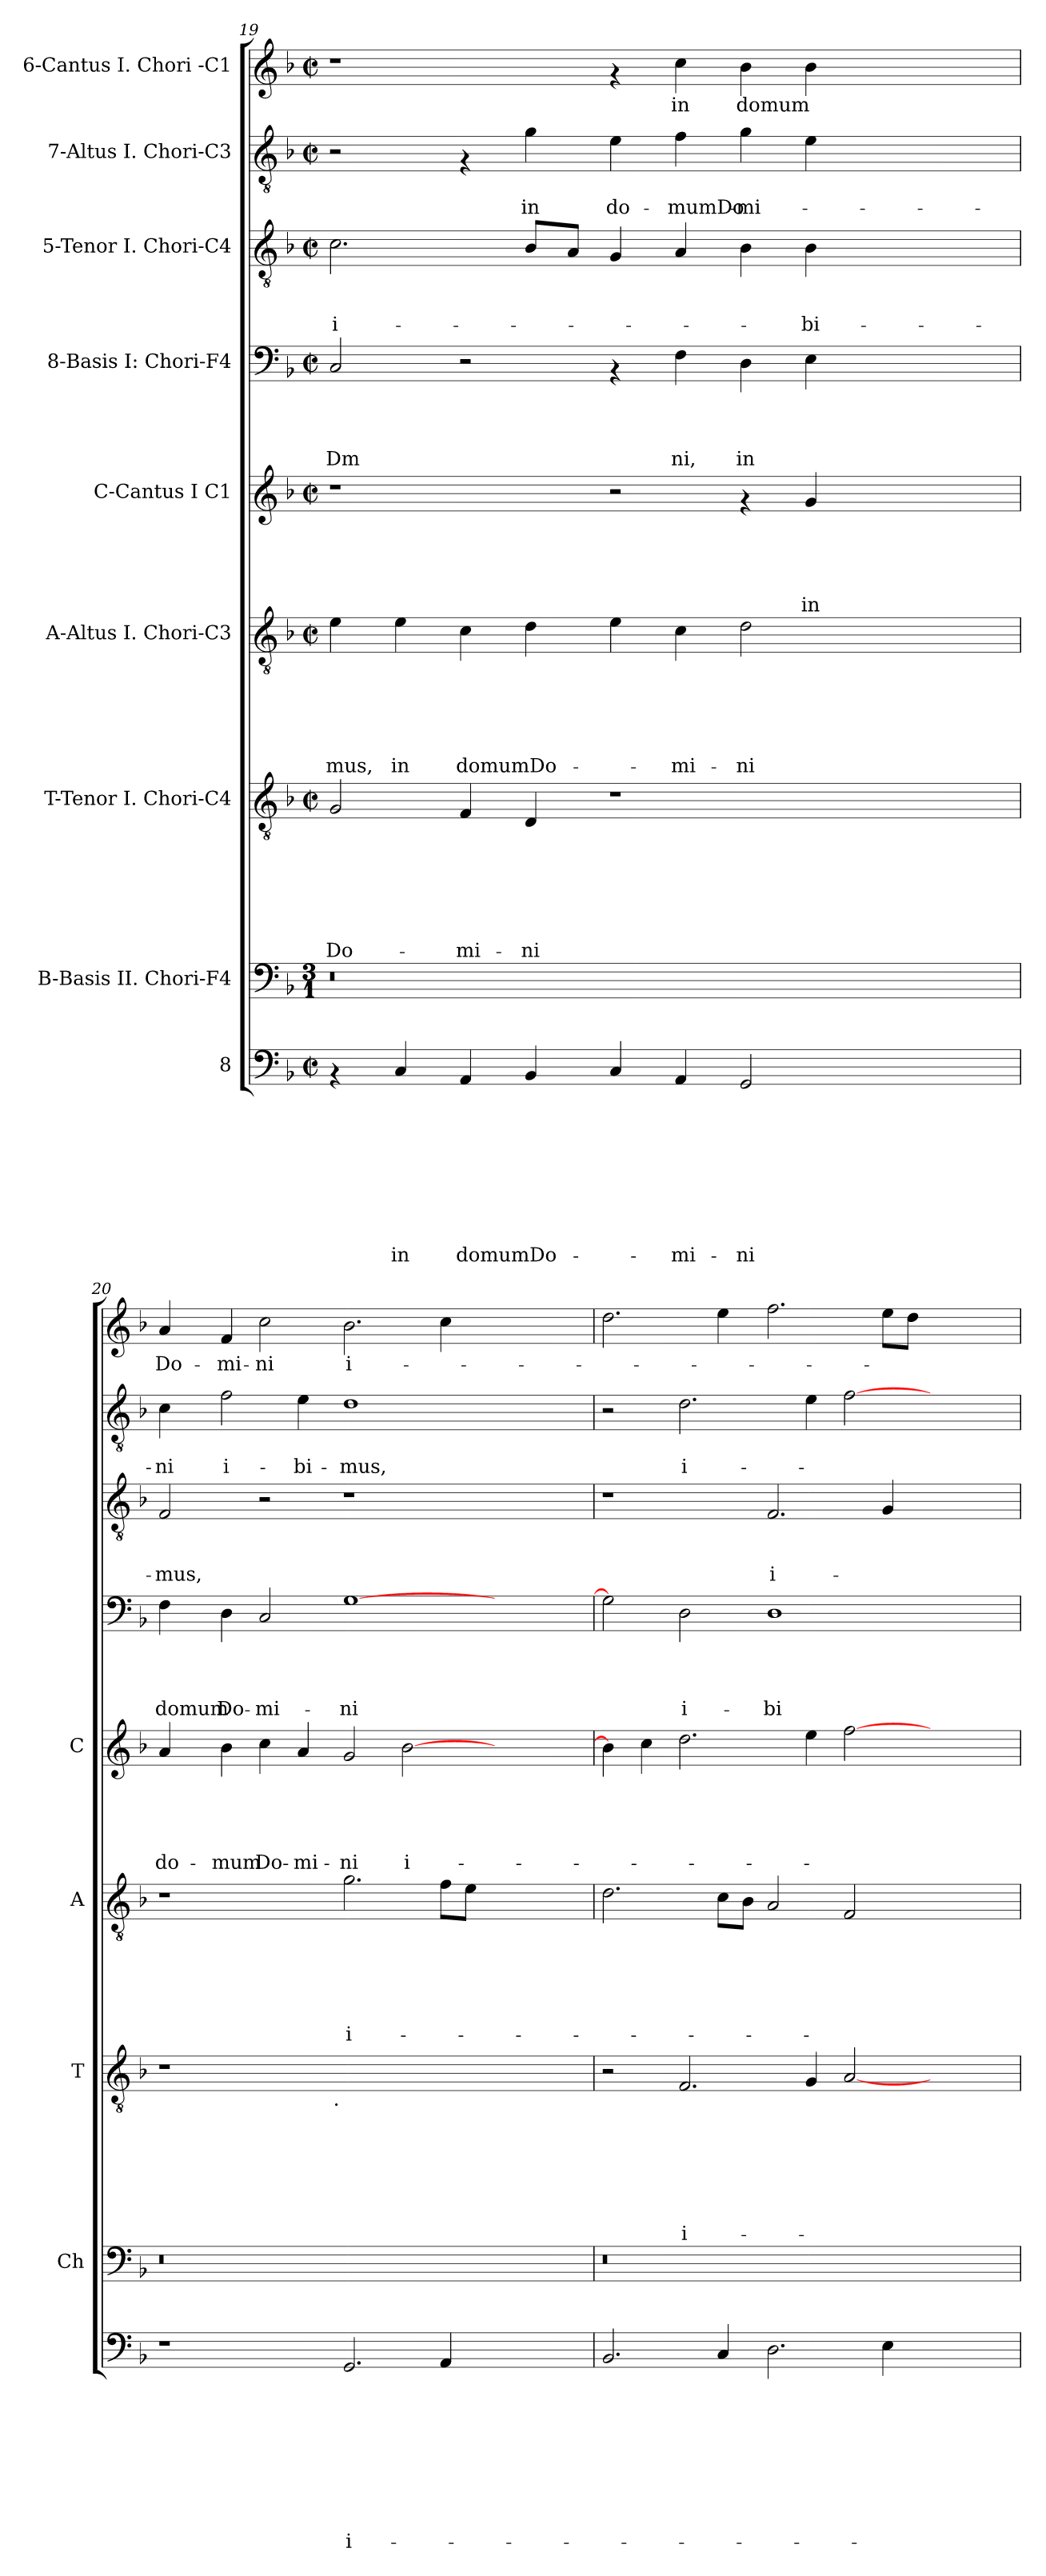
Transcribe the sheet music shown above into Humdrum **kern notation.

**kern	**text	**text	**text	**text	**text	**text	**text	**text	**text	**kern	**kern	**text	**text	**text	**text	**text	**text	**text	**kern	**text	**text	**text	**text	**text	**text	**kern	**text	**text	**text	**text	**text	**kern	**text	**text	**text	**text	**kern	**text	**text	**text	**kern	**text	**text	**kern	**text
*part9	*part9	*part9	*part9	*part9	*part9	*part9	*part9	*part9	*part9	*part8	*part7	*part7	*part7	*part7	*part7	*part7	*part7	*part7	*part6	*part6	*part6	*part6	*part6	*part6	*part6	*part5	*part5	*part5	*part5	*part5	*part5	*part4	*part4	*part4	*part4	*part4	*part3	*part3	*part3	*part3	*part2	*part2	*part2	*part1	*part1
*staff9	*staff9	*staff9	*staff9	*staff9	*staff9	*staff9	*staff9	*staff9	*staff9	*staff8	*staff7	*staff7	*staff7	*staff7	*staff7	*staff7	*staff7	*staff7	*staff6	*staff6	*staff6	*staff6	*staff6	*staff6	*staff6	*staff5	*staff5	*staff5	*staff5	*staff5	*staff5	*staff4	*staff4	*staff4	*staff4	*staff4	*staff3	*staff3	*staff3	*staff3	*staff2	*staff2	*staff2	*staff1	*staff1
*I"8	*	*	*	*	*	*	*	*	*	*I"B-Basis II. Chori-F4	*I"T-Tenor I. Chori-C4	*	*	*	*	*	*	*	*I"A-Altus I. Chori-C3	*	*	*	*	*	*	*I"C-Cantus I C1	*	*	*	*	*	*I"8-Basis I: Chori-F4	*	*	*	*	*I"5-Tenor I. Chori-C4	*	*	*	*I"7-Altus I. Chori-C3	*	*	*I"6-Cantus I. Chori -C1	*
*	*	*	*	*	*	*	*	*	*	*I'Ch	*I'T	*	*	*	*	*	*	*	*I'A	*	*	*	*	*	*	*I'C	*	*	*	*	*	*	*	*	*	*	*	*	*	*	*	*	*	*	*
*clefF4	*	*	*	*	*	*	*	*	*	*clefF4	*clefGv2	*	*	*	*	*	*	*	*clefGv2	*	*	*	*	*	*	*clefG2	*	*	*	*	*	*clefF4	*	*	*	*	*clefGv2	*	*	*	*clefGv2	*	*	*clefG2	*
*k[b-]	*	*	*	*	*	*	*	*	*	*k[b-]	*k[b-]	*	*	*	*	*	*	*	*k[b-]	*	*	*	*	*	*	*k[b-]	*	*	*	*	*	*k[b-]	*	*	*	*	*k[b-]	*	*	*	*k[b-]	*	*	*k[b-]	*
*F:	*	*	*	*	*	*	*	*	*	*F:	*F:	*	*	*	*	*	*	*	*F:	*	*	*	*	*	*	*F:	*	*	*	*	*	*F:	*	*	*	*	*F:	*	*	*	*F:	*	*	*F:	*
*M2/2	*	*	*	*	*	*	*	*	*	*M3/1	*M2/2	*	*	*	*	*	*	*	*M2/2	*	*	*	*	*	*	*M2/2	*	*	*	*	*	*M2/2	*	*	*	*	*M2/2	*	*	*	*M2/2	*	*	*M2/2	*
*met(c|)	*	*	*	*	*	*	*	*	*	*	*met(c|)	*	*	*	*	*	*	*	*met(c|)	*	*	*	*	*	*	*met(c|)	*	*	*	*	*	*met(c|)	*	*	*	*	*met(c|)	*	*	*	*met(c|)	*	*	*met(c|)	*
=19	=19	=19	=19	=19	=19	=19	=19	=19	=19	=19	=19	=19	=19	=19	=19	=19	=19	=19	=19	=19	=19	=19	=19	=19	=19	=19	=19	=19	=19	=19	=19	=19	=19	=19	=19	=19	=19	=19	=19	=19	=19	=19	=19	=19	=19
!	!	!	!	!	!	!	!	!	!	!	!	!	!	!	!	!	!	!LO:LY:b	!	!	!	!	!	!	!LO:LY:b	!	!	!	!	!	!	!	!	!	!	!LO:LY:b	!	!	!	!LO:LY:b	!	!	!	!	!
4rAA	.	.	.	.	.	.	.	.	.	0.r	2G/	.	.	.	.	.	.	Do-	4e\	.	.	.	.	.	-mus,	1r	.	.	.	.	.	2C/	.	.	.	Dm	2.c\	.	.	i-	2r	.	.	1r	.
!	!	!	!	!	!	!	!	!	!LO:LY:b	!	!	!	!	!	!	!	!	!	!	!	!	!	!	!	!LO:LY:b	!	!	!	!	!	!	!	!	!	!	!	!	!	!	!	!	!	!	!	!
4C/	.	.	.	.	.	.	.	.	-in	.	.	.	.	.	.	.	.	.	4e\	.	.	.	.	.	in	.	.	.	.	.	.	.	.	.	.	.	.	.	.	.	.	.	.	.	.
!	!	!	!	!	!	!	!	!	!LO:LY:b	!	!	!	!	!	!	!	!	!LO:LY:b	!	!	!	!	!	!	!LO:LY:b	!	!	!	!	!	!	!	!	!	!	!	!	!	!	!	!	!	!	!	!
4AA/	.	.	.	.	.	.	.	.	domumDo-	.	4F/	.	.	.	.	.	.	-mi-	4c\	.	.	.	.	.	domumDo-	.	.	.	.	.	.	2r	.	.	.	.	.	.	.	.	4rF	.	.	.	.
!	!	!	!	!	!	!	!	!	!	!	!	!	!	!	!	!	!	!LO:LY:b	!	!	!	!	!	!	!	!	!	!	!	!	!	!	!	!	!	!	!	!	!	!	!	!	!LO:LY:b	!	!
4BB-/	.	.	.	.	.	.	.	.	.	.	4D/	.	.	.	.	.	.	-ni	4d\	.	.	.	.	.	.	.	.	.	.	.	.	.	.	.	.	.	8B-/L	.	.	.	4g\	.	in	.	.
.	.	.	.	.	.	.	.	.	.	.	.	.	.	.	.	.	.	.	.	.	.	.	.	.	.	.	.	.	.	.	.	.	.	.	.	.	8A/J	.	.	.	.	.	.	.	.
!	!	!	!	!	!	!	!	!	!	!	!	!	!	!	!	!	!	!	!	!	!	!	!	!	!	!	!	!	!	!	!	!	!	!	!	!	!	!	!	!	!	!	!LO:LY:b	!	!
4C/	.	.	.	.	.	.	.	.	.	.	1r	.	.	.	.	.	.	.	4e\	.	.	.	.	.	.	2r	.	.	.	.	.	4rAA	.	.	.	.	4G/	.	.	.	4e\	.	do-	4rf	.
!	!	!	!	!	!	!	!	!	!LO:LY:b	!	!	!	!	!	!	!	!	!	!	!	!	!	!	!	!LO:LY:b	!	!	!	!	!	!	!	!	!	!	!LO:LY:b	!	!	!	!	!	!	!LO:LY:b	!	!LO:LY:b
4AA/	.	.	.	.	.	.	.	.	-mi-	.	.	.	.	.	.	.	.	.	4c\	.	.	.	.	.	-mi-	.	.	.	.	.	.	4F\	.	.	.	ni,	4A/	.	.	.	4f\	.	-mumDo-	4cc\	in
!	!	!	!	!	!	!	!	!	!LO:LY:b	!	!	!	!	!	!	!	!	!	!	!	!	!	!	!	!LO:LY:b	!	!	!	!	!	!	!	!	!	!	!LO:LY:b	!	!	!	!	!	!	!LO:LY:b	!	!LO:LY:b
2GG/	.	.	.	.	.	.	.	.	-ni	.	.	.	.	.	.	.	.	.	2d\	.	.	.	.	.	-ni	4rf	.	.	.	.	.	4D\	.	.	.	in	4B-\	.	.	.	4g\	.	-mi-	4b-\	domum
!	!	!	!	!	!	!	!	!	!	!	!	!	!	!	!	!	!	!	!	!	!	!	!	!	!	!	!	!	!	!	!LO:LY:b	!	!	!	!	!	!	!	!	!LO:LY:b	!	!	!	!	!
.	.	.	.	.	.	.	.	.	.	.	.	.	.	.	.	.	.	.	.	.	.	.	.	.	.	4g/	.	.	.	.	in	4E\	.	.	.	.	4B-\	.	.	-bi-	4e\	.	.	4b-\	.
1ryy	.	.	.	.	.	.	.	.	.	.	1ryy	.	.	.	.	.	.	.	1ryy	.	.	.	.	.	.	1ryy	.	.	.	.	.	1ryy	.	.	.	.	1ryy	.	.	.	1ryy	.	.	1ryy	.
=20	=20	=20	=20	=20	=20	=20	=20	=20	=20	=20	=20	=20	=20	=20	=20	=20	=20	=20	=20	=20	=20	=20	=20	=20	=20	=20	=20	=20	=20	=20	=20	=20	=20	=20	=20	=20	=20	=20	=20	=20	=20	=20	=20	=20	=20
!	!	!	!	!	!	!	!	!	!	!	!	!	!	!	!	!	!	!	!	!	!	!	!	!	!	!	!	!	!	!	!LO:LY:b	!	!	!	!	!LO:LY:b	!	!	!	!LO:LY:b	!	!	!LO:LY:b	!	!LO:LY:b
*	*	*	*	*	*	*	*	*	*	*	*^	*	*	*	*	*	*	*	*	*	*	*	*	*	*	*	*	*	*	*	*	*	*	*	*	*	*	*	*	*	*	*	*	*	*
1r	.	.	.	.	.	.	.	.	.	0.r	1r	2ryy	.	.	.	.	.	.	.	1r	.	.	.	.	.	.	4a/	.	.	.	.	do-	4F\	.	.	.	domum	2F/	.	.	-mus,	4c\	.	-ni	4a/	Do-
!	!	!	!	!	!	!	!	!	!	!	!	!	!	!	!	!	!	!	!	!	!	!	!	!	!	!	!	!	!	!	!	!LO:LY:b	!	!	!	!	!LO:LY:b	!	!	!	!	!	!	!LO:LY:b	!	!LO:LY:b
.	.	.	.	.	.	.	.	.	.	.	.	.	.	.	.	.	.	.	.	.	.	.	.	.	.	.	4b-\	.	.	.	.	-mum	4D\	.	.	.	Do-	.	.	.	.	2f\	.	i-	4f/	-mi-
!	!	!	!	!	!	!	!	!	!	!	!	!	!	!	!	!	!	!	!	!	!	!	!	!	!	!	!	!	!	!	!	!LO:LY:b	!	!	!	!	!LO:LY:b	!	!	!	!	!	!	!	!	!LO:LY:b
.	.	.	.	.	.	.	.	.	.	.	.	4...ryy	.	.	.	.	.	.	.	.	.	.	.	.	.	.	4cc\	.	.	.	.	Do-	2C/	.	.	.	-mi-	2r	.	.	.	.	.	.	2cc\	-ni
!	!	!	!	!	!	!	!	!	!	!	!	!	!	!	!	!	!	!	!	!	!	!	!	!	!	!	!	!	!	!	!	!LO:LY:b	!	!	!	!	!	!	!	!	!	!	!	!LO:LY:b	!	!
.	.	.	.	.	.	.	.	.	.	.	.	.	.	.	.	.	.	.	.	.	.	.	.	.	.	.	4a/	.	.	.	.	-mi-	.	.	.	.	.	.	.	.	.	4e\	.	-bi-	.	.
!	!	!	!	!	!	!	!	!	!	!	!	!LO:TX:b:t=.	!	!	!	!	!	!	!	!	!	!	!	!	!	!	!	!	!	!	!	!	!	!	!	!	!	!	!	!	!	!	!	!	!	!
.	.	.	.	.	.	.	.	.	.	.	.	1ryy	.	.	.	.	.	.	.	.	.	.	.	.	.	.	.	.	.	.	.	.	.	.	.	.	.	.	.	.	.	.	.	.	.	.
!	!	!	!	!	!	!	!	!	!LO:LY:b	!	!	!	!	!	!	!	!	!	!	!	!	!	!	!	!	!LO:LY:b	!	!	!	!	!	!LO:LY:b	!	!	!	!	!LO:LY:b	!	!	!	!	!	!	!LO:LY:b	!	!LO:LY:b
2.GG/	.	.	.	.	.	.	.	.	i-	.	0ryy	.	.	.	.	.	.	.	.	2.g\	.	.	.	.	.	i-	2g/	.	.	.	.	-ni	[>1G	.	.	.	-ni	1r	.	.	.	1d	.	-mus,	2.b-\	i-
!	!	!	!	!	!	!	!	!	!	!	!	!	!	!	!	!	!	!	!	!	!	!	!	!	!	!	!	!	!	!	!	!LO:LY:b	!	!	!	!	!	!	!	!	!	!	!	!	!	!
.	.	.	.	.	.	.	.	.	.	.	.	.	.	.	.	.	.	.	.	.	.	.	.	.	.	.	[>2b-\	.	.	.	.	i-	.	.	.	.	.	.	.	.	.	.	.	.	.	.
4AA/	.	.	.	.	.	.	.	.	.	.	.	.	.	.	.	.	.	.	.	8f\L	.	.	.	.	.	.	.	.	.	.	.	.	.	.	.	.	.	.	.	.	.	.	.	.	4cc\	.
.	.	.	.	.	.	.	.	.	.	.	.	.	.	.	.	.	.	.	.	8e\J	.	.	.	.	.	.	.	.	.	.	.	.	.	.	.	.	.	.	.	.	.	.	.	.	.	.
.	.	.	.	.	.	.	.	.	.	.	.	1ryy	.	.	.	.	.	.	.	.	.	.	.	.	.	.	.	.	.	.	.	.	.	.	.	.	.	.	.	.	.	.	.	.	.	.
1ryy	.	.	.	.	.	.	.	.	.	.	.	.	.	.	.	.	.	.	.	1ryy	.	.	.	.	.	.	1ryy	.	.	.	.	.	1ryy	.	.	.	.	1ryy	.	.	.	1ryy	.	.	1ryy	.
.	.	.	.	.	.	.	.	.	.	.	.	32ryy	.	.	.	.	.	.	.	.	.	.	.	.	.	.	.	.	.	.	.	.	.	.	.	.	.	.	.	.	.	.	.	.	.	.
*	*	*	*	*	*	*	*	*	*	*	*v	*v	*	*	*	*	*	*	*	*	*	*	*	*	*	*	*	*	*	*	*	*	*	*	*	*	*	*	*	*	*	*	*	*	*	*
=21	=21	=21	=21	=21	=21	=21	=21	=21	=21	=21	=21	=21	=21	=21	=21	=21	=21	=21	=21	=21	=21	=21	=21	=21	=21	=21	=21	=21	=21	=21	=21	=21	=21	=21	=21	=21	=21	=21	=21	=21	=21	=21	=21	=21	=21
2.BB-/	.	.	.	.	.	.	.	.	.	0.r	2r	.	.	.	.	.	.	.	2.d\	.	.	.	.	.	.	4b-\]	.	.	.	.	.	2G\]	.	.	.	.	1r	.	.	.	2r	.	.	2.dd\	.
.	.	.	.	.	.	.	.	.	.	.	.	.	.	.	.	.	.	.	.	.	.	.	.	.	.	4cc\	.	.	.	.	.	.	.	.	.	.	.	.	.	.	.	.	.	.	.
!	!	!	!	!	!	!	!	!	!	!	!	!	!	!	!	!	!	!LO:LY:b	!	!	!	!	!	!	!	!	!	!	!	!	!	!	!	!	!	!LO:LY:b	!	!	!	!	!	!	!LO:LY:b	!	!
.	.	.	.	.	.	.	.	.	.	.	2.F/	.	.	.	.	.	.	i-	.	.	.	.	.	.	.	2.dd\	.	.	.	.	.	2D\	.	.	.	i-	.	.	.	.	2.d\	.	i-	.	.
4C/	.	.	.	.	.	.	.	.	.	.	.	.	.	.	.	.	.	.	8c\L	.	.	.	.	.	.	.	.	.	.	.	.	.	.	.	.	.	.	.	.	.	.	.	.	4ee\	.
.	.	.	.	.	.	.	.	.	.	.	.	.	.	.	.	.	.	.	8B-\J	.	.	.	.	.	.	.	.	.	.	.	.	.	.	.	.	.	.	.	.	.	.	.	.	.	.
!	!	!	!	!	!	!	!	!	!	!	!	!	!	!	!	!	!	!	!	!	!	!	!	!	!	!	!	!	!	!	!	!	!	!	!	!LO:LY:b	!	!	!	!LO:LY:b	!	!	!	!	!
2.D\	.	.	.	.	.	.	.	.	.	.	.	.	.	.	.	.	.	.	2A/	.	.	.	.	.	.	.	.	.	.	.	.	1D	.	.	.	-bi-	2.F/	.	.	i-	.	.	.	2.ff\	.
.	.	.	.	.	.	.	.	.	.	.	4G/	.	.	.	.	.	.	.	.	.	.	.	.	.	.	4ee\	.	.	.	.	.	.	.	.	.	.	.	.	.	.	4e\	.	.	.	.
.	.	.	.	.	.	.	.	.	.	.	[>2A/	.	.	.	.	.	.	.	2F/	.	.	.	.	.	.	[>2ff\	.	.	.	.	.	.	.	.	.	.	.	.	.	.	[>2f\	.	.	.	.
4E\	.	.	.	.	.	.	.	.	.	.	.	.	.	.	.	.	.	.	.	.	.	.	.	.	.	.	.	.	.	.	.	.	.	.	.	.	4G/	.	.	.	.	.	.	8ee\L	.
.	.	.	.	.	.	.	.	.	.	.	.	.	.	.	.	.	.	.	.	.	.	.	.	.	.	.	.	.	.	.	.	.	.	.	.	.	.	.	.	.	.	.	.	8dd\J	.
1ryy	.	.	.	.	.	.	.	.	.	.	1ryy	.	.	.	.	.	.	.	1ryy	.	.	.	.	.	.	1ryy	.	.	.	.	.	1ryy	.	.	.	.	1ryy	.	.	.	1ryy	.	.	1ryy	.
=	=	=	=	=	=	=	=	=	=	=	=	=	=	=	=	=	=	=	=	=	=	=	=	=	=	=	=	=	=	=	=	=	=	=	=	=	=	=	=	=	=	=	=	=	=
*-	*-	*-	*-	*-	*-	*-	*-	*-	*-	*-	*-	*-	*-	*-	*-	*-	*-	*-	*-	*-	*-	*-	*-	*-	*-	*-	*-	*-	*-	*-	*-	*-	*-	*-	*-	*-	*-	*-	*-	*-	*-	*-	*-	*-	*-
